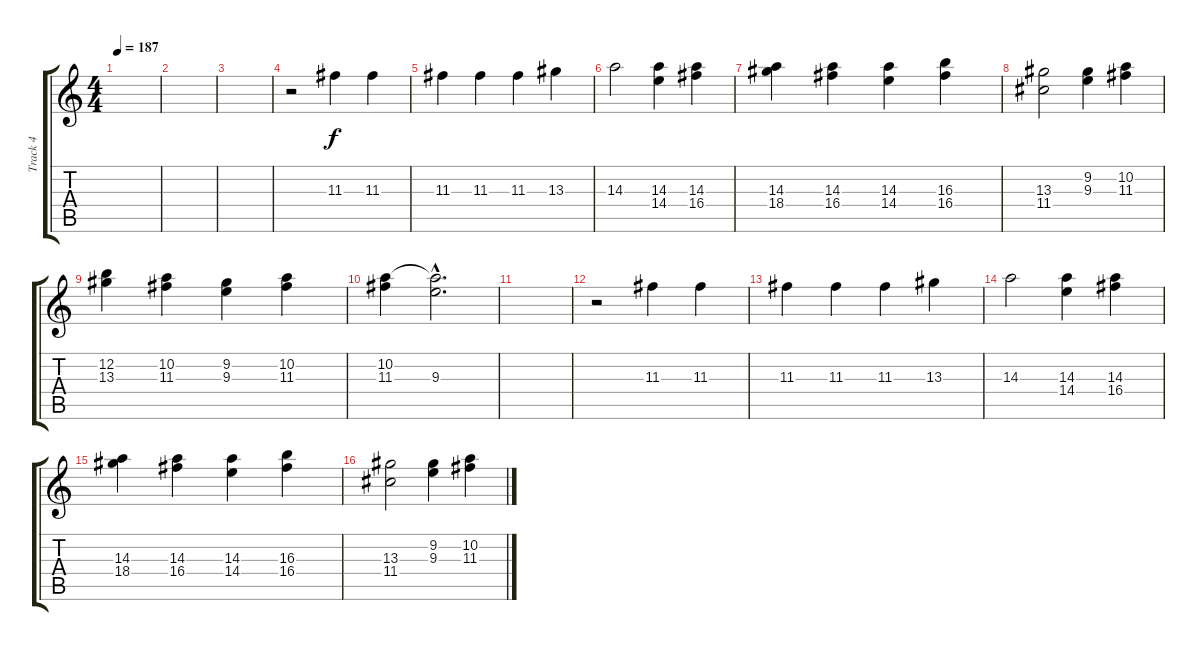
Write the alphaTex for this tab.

\track ("Track 4" "Track 4") {instrument acousticguitarsteel}
\staff {score tabs}
\tuning (E4 B3 G3 D3 A2 E2) {hide}
\ts (4 4)
\tempo 187
\clef g2
\ks c
|
|
|
r.2 11.3.4 11.3.4 |
11.3.4 11.3.4 11.3.4 13.3.4 |
14.3.2 (14.3 14.4).4 (14.3 16.4).4 |
(14.3 18.4).4 (14.3 16.4).4 (14.3 14.4).4 (16.3 16.4).4 |
(13.3 11.4).2 (9.2 9.3).4 (10.2 11.3).4 |
(12.2 13.3).4 (10.2 11.3).4 (9.2 9.3).4 (10.2 11.3).4 |
(10.2 11.3).4 (10.2{hac t} 9.3{hac}).2{d} |
|
r.2 11.3.4 11.3.4 |
11.3.4 11.3.4 11.3.4 13.3.4 |
14.3.2 (14.3 14.4).4 (14.3 16.4).4 |
(14.3 18.4).4 (14.3 16.4).4 (14.3 14.4).4 (16.3 16.4).4 |
(13.3 11.4).2 (9.2 9.3).4 (10.2 11.3).4
